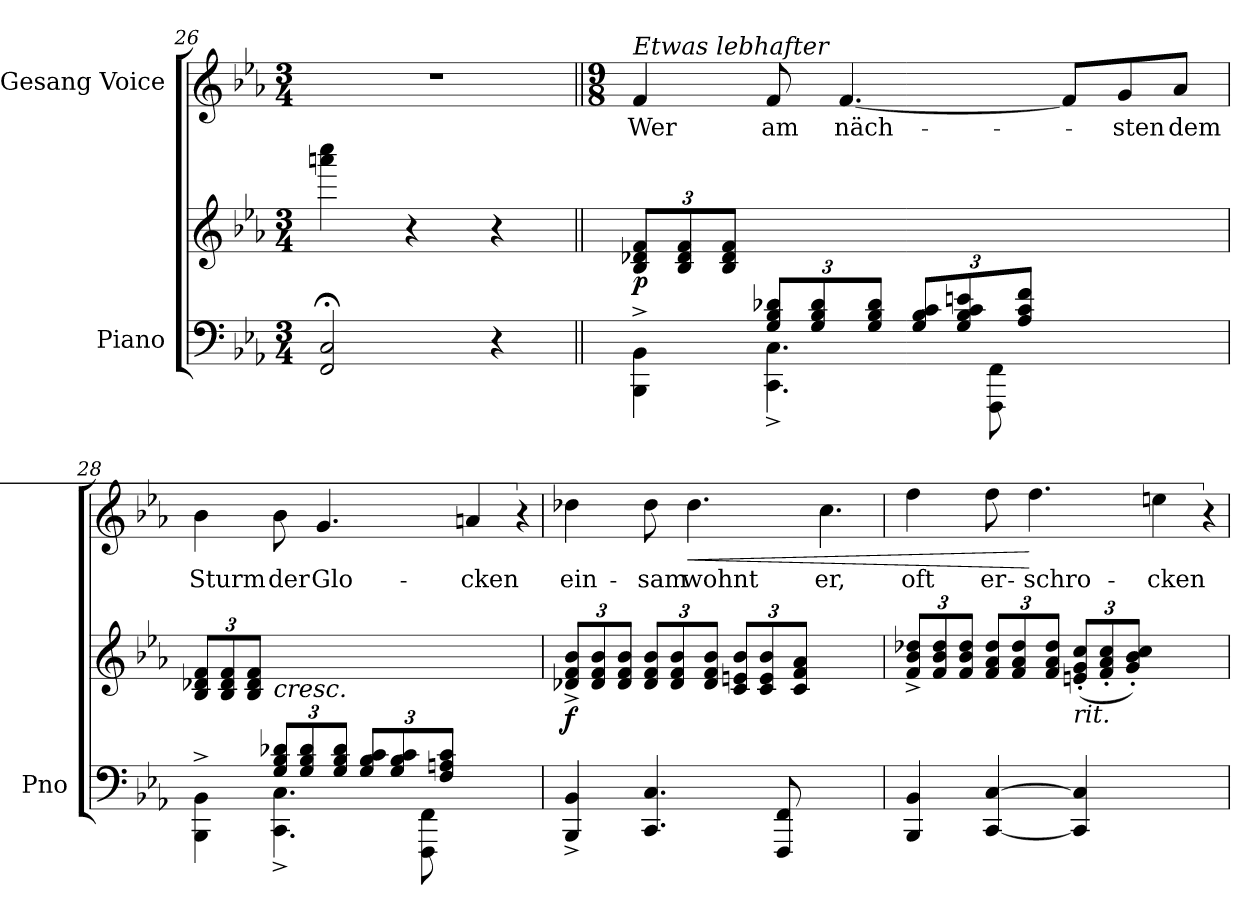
**kern	**kern	**dynam	**kern	**text	**dynam
*part2	*part2	*part2	*part1	*part1	*part1
*staff3	*staff2	*staff2/3	*staff1	*staff1	*staff1
*I"Piano	*	*	*I"Gesang Voice	*	*
*I'Pno	*	*	*	*	*
*clefF4	*clefG2	*	*clefG2	*	*
*k[b-e-a-]	*k[b-e-a-]	*	*k[b-e-a-]	*	*
*M3/4	*M3/4	*	*M3/4	*	*
=26	=26	=26	=26	=26	=26
2FF/;< 2C/;<	4aaan\ 4cccc\	.	2.r	.	.
.	4r	.	.	.	.
4r	4r	.	.	.	.
!!LO:LB:g=z
=27||	=27||	=27||	=27||	=27||	=27||
*	*	*	*M9/8	*	*
*^	*	*	*	*	*
*	*	*Xbrackettup	*	*	*	*
*v	*v	*	*	*	*	*
*	*	*	*MM135	*	*
*^	*	*	*	*	*
!	!	!	!	!LO:TX:a:i:t=Etwas lebhafter	!	!
!	!	!	!LO:DY:b	!	!LO:LY:b	!
4ryy	4BBB-\^ 4BB-\^	12B-/ 12d-X/ 12f/L	p	4f/	Wer	.
.	.	12B-/ 12d-/ 12f/	.	.	.	.
.	.	12B-/ 12d-/ 12f/J	.	.	.	.
*Xbrackettup	*	*	*	*	*	*
!	!	!	!	!	!LO:LY:b	!
12G/ 12B-/ 12d-X/L	4.CC\^ 4.C\^	2..ryy	.	8f/	am	.
12G/ 12B-/ 12d-/	.	.	.	.	.	.
!	!	!	!	!	!LO:LY:b	!
.	.	.	.	[4.f/	näch-	.
12G/ 12B-/ 12d-/J	.	.	.	.	.	.
12G/ 12B-/ 12c/L	.	.	.	.	.	.
12G/ 12B-/ 12c/ 12en/	.	.	.	.	.	.
.	8FFF\ 8FF\	.	.	.	.	.
12A-/ 12c/ 12f/J	.	.	.	.	.	.
4.ryy	4.ryy	.	.	8f/L]	.	.
!	!	!	!	!	!LO:LY:b	!
.	.	.	.	8g/	-sten	.
!	!	!	!	!	!LO:LY:b	!
.	.	.	.	8a-/J	dem	.
=28	=28	=28	=28	=28	=28	=28
!	!	!	!	!	!LO:LY:b	!
4ryy	4BBB-\^ 4BB-\^	12B-/ 12d-X/ 12f/L	.	4b-\	Sturm	.
.	.	12B-/ 12d-/ 12f/	.	.	.	.
.	.	12B-/ 12d-/ 12f/J	.	.	.	.
!	!	!LO:TX:b:i:t=cresc.	!	!	!	!
!	!	!	!	!	!LO:LY:b	!
12G/ 12B-/ 12d-X/L	4.CC\^ 4.C\^	6%5ryy	.	8b-\	der	.
12G/ 12B-/ 12d-/	.	.	.	.	.	.
!	!	!	!	!	!LO:LY:b	!
.	.	.	.	4.g/	Glo-	.
12G/ 12B-/ 12d-/J	.	.	.	.	.	.
12G/ 12B-/ 12c/L	.	.	.	.	.	.
12G/ 12B-/ 12c/	.	.	.	.	.	.
.	8FFF\ 8FF\	.	.	.	.	.
12F/ 12An/ 12c/J	.	.	.	.	.	.
!	!	!	!	!	!LO:LY:b	!
3ryy	3ryy	.	.	4an/	-cken	.
!	!	!	!	!LO:N:vis=8	!	!
.	.	.	.	12r	.	.
*v	*v	*	*	*	*	*
!!LO:PB:g=z
=29	=29	=29	=29	=29	=29
!	!	!LO:DY:b	!	!LO:LY:b	!
4BBB-/^ 4BB-/^	12d-X/^ 12f/^ 12b-/^L	f	4dd-X\	ein-	.
.	12d-/ 12f/ 12b-/	.	.	.	.
.	12d-/ 12f/ 12b-/J	.	.	.	.
!	!	!	!	!LO:LY:b	!
4.CC/ 4.C/	12d-/ 12f/ 12b-/L	.	8dd-\	-sam	.
.	12d-/ 12f/ 12b-/	.	.	.	.
!	!	!	!	!LO:LY:b	!LO:HP:b
.	.	.	4.dd-\	wohnt	<
.	12d-/ 12f/ 12b-/J	.	.	.	.
.	12c/ 12en/ 12b-/L	.	.	.	.
.	12c/ 12e/ 12b-/	.	.	.	.
8FFF/ 8FF/	.	.	.	.	.
.	12c/ 12f/ 12a-/J	.	.	.	.
!	!	!	!	!LO:LY:b	!
4.ryy	4.ryy	.	4.cc\	er,	.
=30	=30	=30	=30	=30	=30
!	!	!	!	!LO:LY:b	!
4BBB-/ 4BB-/	12f/^ 12b-/^ 12dd-X/^L	.	4ff\	oft	.
.	12f/ 12b-/ 12dd-/	.	.	.	.
.	12f/ 12b-/ 12dd-/J	.	.	.	.
!	!	!	!	!LO:LY:b	!
[4CC/ [4C/	12f/ 12a-/ 12dd-/L	.	8ff\	er-	.
.	12f/ 12a-/ 12dd-/	.	.	.	.
!	!	!	!	!LO:LY:b	!
.	.	.	4.ff\	-schro-	[
.	12f/ 12a-/ 12dd-/J	.	.	.	.
!	!LO:TX:b:i:t=rit.	!	!	!	!
4CC/] 4C/]	(<12en/' 12g/' 12cc/'L	.	.	.	.
.	12f/' 12a-/' 12cc/'	.	.	.	.
.	12g/' 12b-/' 12cc/'J)	.	.	.	.
!	!	!	!	!LO:LY:b	!
3ryy	3ryy	.	4een\	-cken	.
!	!	!	!LO:N:vis=8	!	!
.	.	.	12r	.	.
=	=	=	=	=	=
*-	*-	*-	*-	*-	*-
